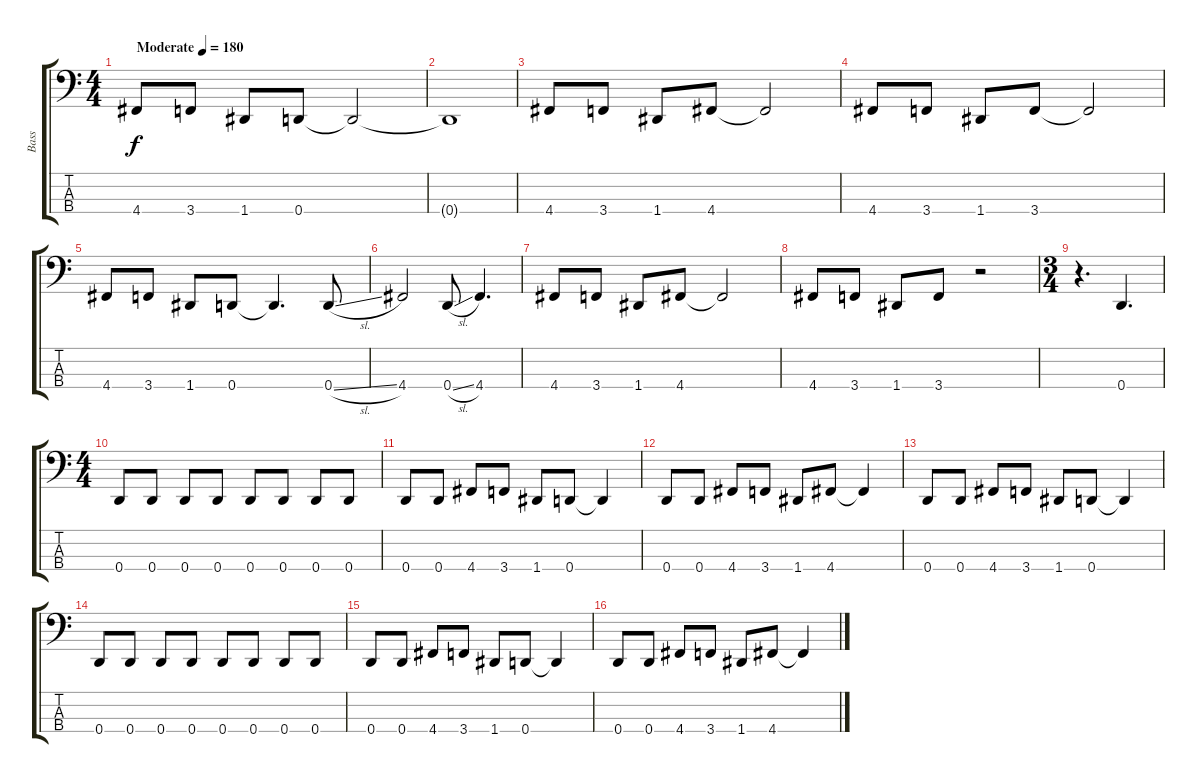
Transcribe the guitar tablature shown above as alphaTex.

\track ("Bass" "Bass") {instrument electricbasspick}
\staff {score tabs}
\tuning (G2 D2 A1 D1) {hide}
\ts (4 4)
\tempo (180 "Moderate")
\clef f4
\ks c
4.4.8{dy f instrument electricbasspick} 3.4.8 1.4.8 0.4.8 0.4{t}.2 |
0.4{t}.1 |
4.4.8 3.4.8 1.4.8 4.4.8 4.4{t}.2 |
4.4.8 3.4.8 1.4.8 3.4.8 3.4{t}.2 |
4.4.8 3.4.8 1.4.8 0.4.8 0.4{t}.4{d} 0.4{sl}.8 |
4.4.2 0.4{sl}.8 4.4.4{d} |
4.4.8 3.4.8 1.4.8 4.4.8 4.4{t}.2 |
4.4.8 3.4.8 1.4.8 3.4.8 r.2 |
\ts (3 4)
r.4{d} 0.4.4{d} |
\ts (4 4)
0.4.8 0.4.8 0.4.8 0.4.8 0.4.8 0.4.8 0.4.8 0.4.8 |
0.4.8 0.4.8 4.4.8 3.4.8 1.4.8 0.4.8 0.4{t}.4 |
0.4.8 0.4.8 4.4.8 3.4.8 1.4.8 4.4.8 4.4{t}.4 |
0.4.8 0.4.8 4.4.8 3.4.8 1.4.8 0.4.8 0.4{t}.4 |
0.4.8 0.4.8 0.4.8 0.4.8 0.4.8 0.4.8 0.4.8 0.4.8 |
0.4.8 0.4.8 4.4.8 3.4.8 1.4.8 0.4.8 0.4{t}.4 |
0.4.8 0.4.8 4.4.8 3.4.8 1.4.8 4.4.8 4.4{t}.4
